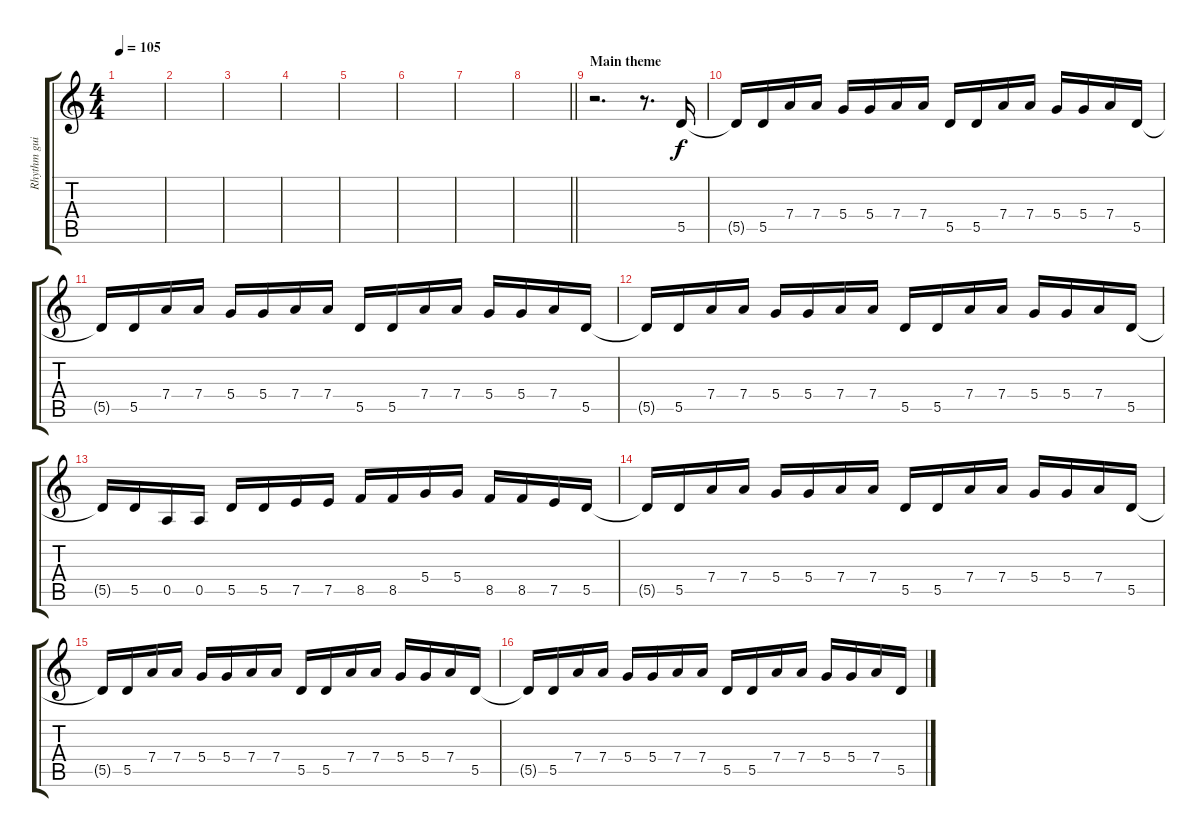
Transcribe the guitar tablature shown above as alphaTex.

\track ("Rhythm guitar 1" "Rhythm gui") {instrument distortionguitar}
\staff {score tabs}
\tuning (E4 B3 G3 D3 A2 E2) {hide}
\ts (4 4)
\tempo 105
\clef g2
\ks c
|
|
|
|
|
|
|
\barLineRight lightlight
|
\section ("" "Main theme")
r.2{d} r.8{d} 5.5.16 |
5.5{t}.16 5.5.16 7.4.16 7.4.16 5.4.16 5.4.16 7.4.16 7.4.16 5.5.16 5.5.16 7.4.16 7.4.16 5.4.16 5.4.16 7.4.16 5.5.16 |
5.5{t}.16 5.5.16 7.4.16 7.4.16 5.4.16 5.4.16 7.4.16 7.4.16 5.5.16 5.5.16 7.4.16 7.4.16 5.4.16 5.4.16 7.4.16 5.5.16 |
5.5{t}.16 5.5.16 7.4.16 7.4.16 5.4.16 5.4.16 7.4.16 7.4.16 5.5.16 5.5.16 7.4.16 7.4.16 5.4.16 5.4.16 7.4.16 5.5.16 |
5.5{t}.16 5.5.16 0.5.16 0.5.16 5.5.16 5.5.16 7.5.16 7.5.16 8.5.16 8.5.16 5.4.16 5.4.16 8.5.16 8.5.16 7.5.16 5.5.16 |
5.5{t}.16 5.5.16 7.4.16 7.4.16 5.4.16 5.4.16 7.4.16 7.4.16 5.5.16 5.5.16 7.4.16 7.4.16 5.4.16 5.4.16 7.4.16 5.5.16 |
5.5{t}.16 5.5.16 7.4.16 7.4.16 5.4.16 5.4.16 7.4.16 7.4.16 5.5.16 5.5.16 7.4.16 7.4.16 5.4.16 5.4.16 7.4.16 5.5.16 |
5.5{t}.16 5.5.16 7.4.16 7.4.16 5.4.16 5.4.16 7.4.16 7.4.16 5.5.16 5.5.16 7.4.16 7.4.16 5.4.16 5.4.16 7.4.16 5.5.16
